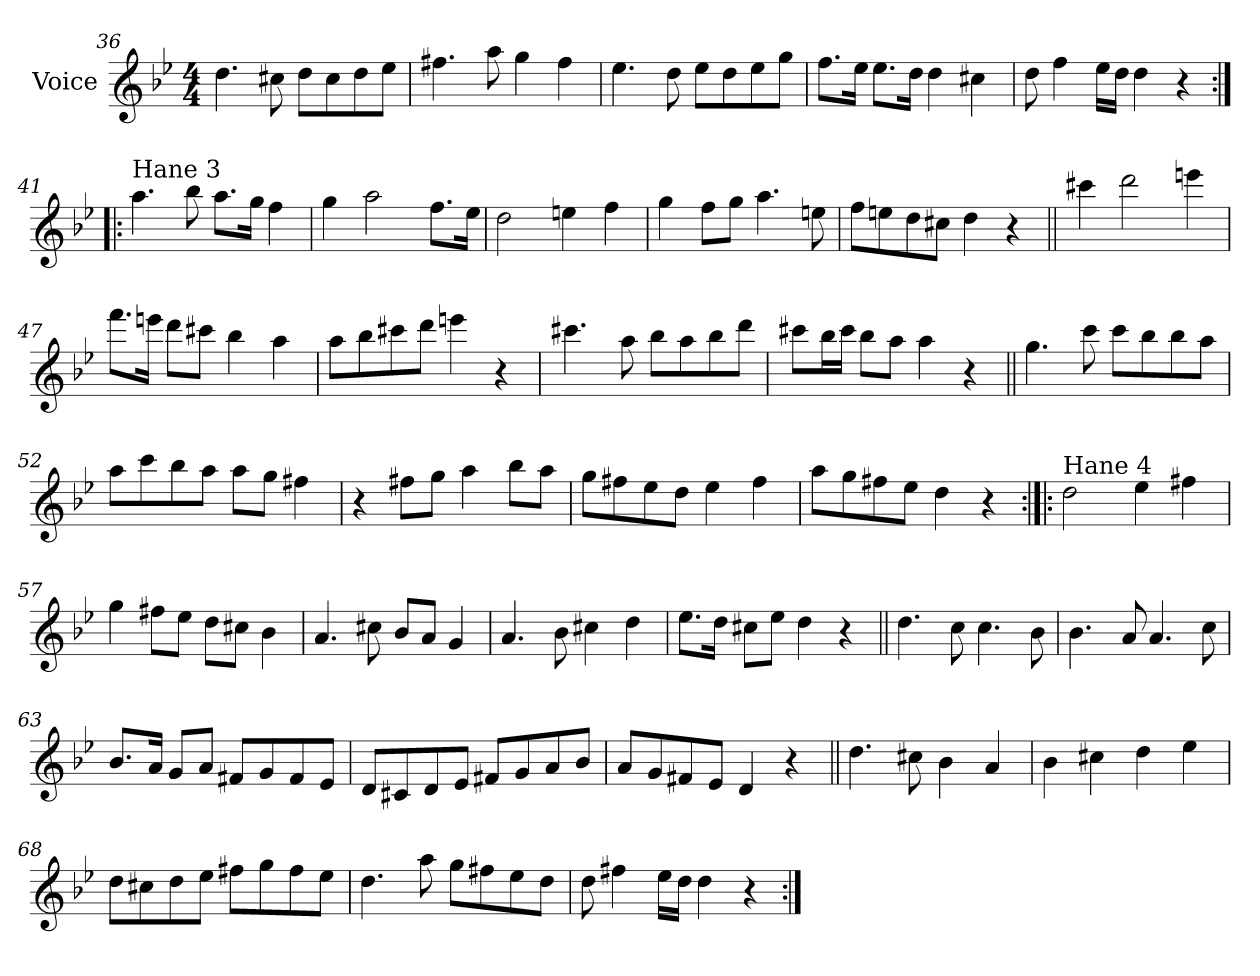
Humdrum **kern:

**kern
*part1
*staff1
*I"Voice
*I'Vo.
!!LO:PB:g=z
*clefG2
*k[b-e-]
*M4/4
=36
4.dd\
8cc#X\
8dd\L
8cc#\
8dd\
8ee-\J
=37
4.ff#X\
8aa\
4gg\
4ff#\
=38
4.ee-\
8dd\
8ee-\L
8dd\
8ee-\
8gg\J
=39
8.ff\L
16ee-\Jk
8.ee-\L
16dd\Jk
4dd\
4cc#X\
!!LO:LB:g=z
=40
8dd\
4ff\
16ee-\LL
16dd\JJ
4dd\
4r
=41:|!|:
!LO:TX:a:t=Hane 3
4.aa\
8bb-\
8.aa\L
16gg\Jk
4ff\
=42
4gg\
2aa\
8.ff\L
16ee-\Jk
=43
2dd\
4een\
4ff\
!!LO:LB:g=z
=44
4gg\
8ff\L
8gg\J
4.aa\
8een\
=45
8ff\L
8een\
8dd\
8cc#X\J
4dd\
4r
=46||
4ccc#X\
2ddd\
4eeen\
=47
8.fff\L
16eeen\Jk
8ddd\L
8ccc#X\J
4bb-\
4aa\
!!LO:LB:g=z
=48
8aa\L
8bb-\
8ccc#X\
8ddd\J
4eeen\
4r
=49
4.ccc#X\
8aa\
8bb-\L
8aa\
8bb-\
8ddd\J
=50
8ccc#X\L
16bb-\L
16ccc#\JJ
8bb-\L
8aa\J
4aa\
4r
=51||
4.gg\
8ccc\
8ccc\L
8bb-\
8bb-\
8aa\J
!!LO:LB:g=z
=52
8aa\L
8ccc\
8bb-\
8aa\J
8aa\L
8gg\J
4ff#X\
=53
4r
8ff#X\L
8gg\J
4aa\
8bb-\L
8aa\J
=54
8gg\L
8ff#X\
8ee-\
8dd\J
4ee-\
4ff#\
=55
8aa\L
8gg\
8ff#X\
8ee-\J
4dd\
4r
!!LO:LB:g=z
=56:|!|:
!LO:TX:a:t=Hane 4
2dd\
4ee-\
4ff#X\
=57
4gg\
8ff#X\L
8ee-\J
8dd\L
8cc#X\J
4b-\
=58
4.a/
8cc#X\
8b-/L
8a/J
4g/
=59
4.a/
8b-\
4cc#X\
4dd\
!!LO:LB:g=z
=60
8.ee-\L
16dd\Jk
8cc#X\L
8ee-\J
4dd\
4r
=61||
4.dd\
8cc\
4.cc\
8b-\
=62
4.b-\
8a/
4.a/
8cc\
=63
8.b-/L
16a/Jk
8g/L
8a/J
8f#X/L
8g/
8f#/
8e-/J
!!LO:LB:g=z
=64
8d/L
8c#X/
8d/
8e-/J
8f#X/L
8g/
8a/
8b-/J
=65
8a/L
8g/
8f#X/
8e-/J
4d/
4r
=66||
4.dd\
8cc#X\
4b-\
4a/
=67
4b-\
4cc#X\
4dd\
4ee-\
!!LO:LB:g=z
=68
8dd\L
8cc#X\
8dd\
8ee-\J
8ff#X\L
8gg\
8ff#\
8ee-\J
=69
4.dd\
8aa\
8gg\L
8ff#X\
8ee-\
8dd\J
=70
8dd\
4ff#X\
16ee-\LL
16dd\JJ
4dd\
4r
=:|!
*-
